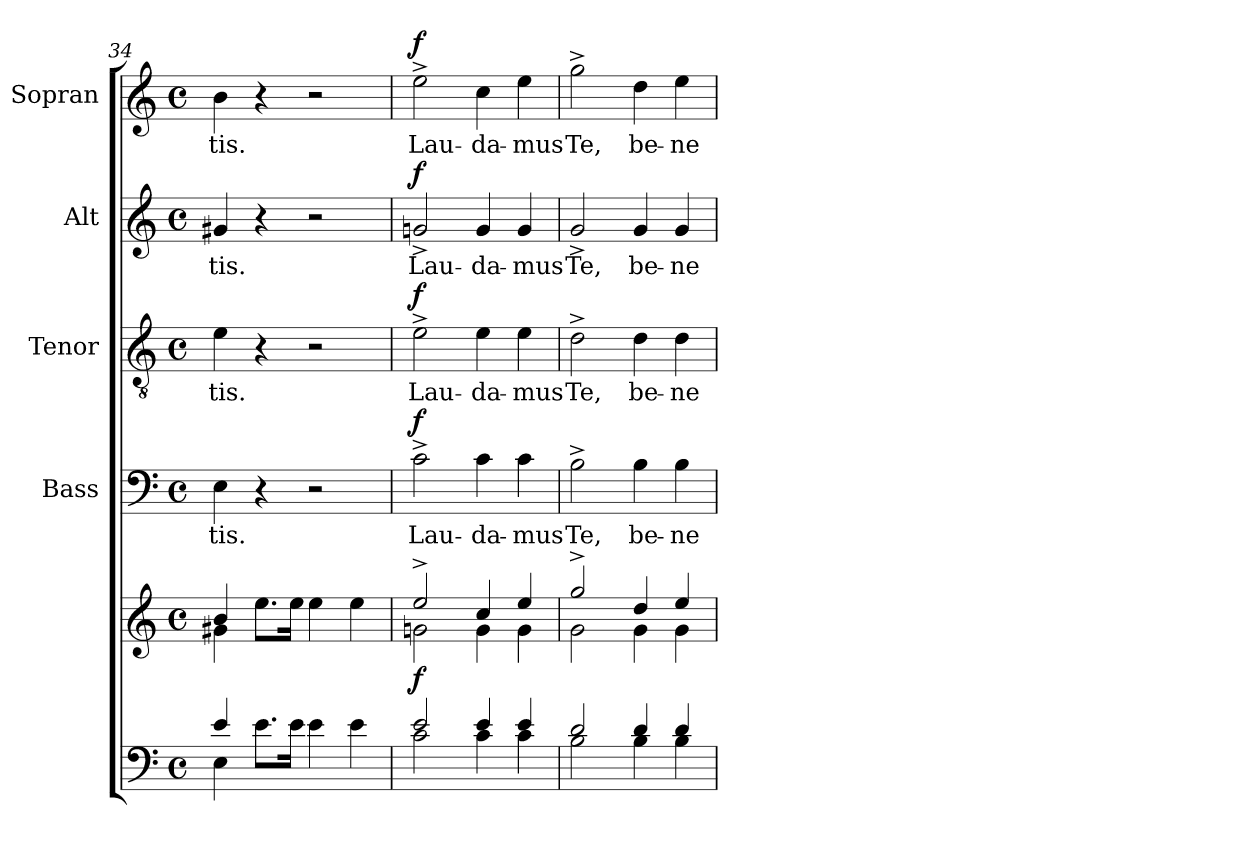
**kern	**kern	**dynam	**kern	**text	**dynam	**kern	**text	**dynam	**kern	**text	**dynam	**kern	**text	**dynam
*part5	*part5	*part5	*part4	*part4	*part4	*part3	*part3	*part3	*part2	*part2	*part2	*part1	*part1	*part1
*staff6	*staff5	*staff5/6	*staff4	*staff4	*staff4	*staff3	*staff3	*staff3	*staff2	*staff2	*staff2	*staff1	*staff1	*staff1
*	*	*	*I"Bass	*	*	*I"Tenor	*	*	*I"Alt	*	*	*I"Sopran	*	*
*	*	*	*I'B.	*	*	*I'T.	*	*	*I'A.	*	*	*I'S.	*	*
*clefF4	*clefG2	*	*clefF4	*	*	*clefGv2	*	*	*clefG2	*	*	*clefG2	*	*
*k[]	*k[]	*	*k[]	*	*	*k[]	*	*	*k[]	*	*	*k[]	*	*
*C:	*C:	*	*C:	*	*	*C:	*	*	*C:	*	*	*C:	*	*
*M4/4	*M4/4	*	*M4/4	*	*	*M4/4	*	*	*M4/4	*	*	*M4/4	*	*
*met(c)	*met(c)	*	*met(c)	*	*	*met(c)	*	*	*met(c)	*	*	*met(c)	*	*
=34	=34	=34	=34	=34	=34	=34	=34	=34	=34	=34	=34	=34	=34	=34
*^	*^	*	*	*	*	*	*	*	*	*	*	*	*	*
!	!	!	!	!	!	!LO:LY:b	!	!	!LO:LY:b	!	!	!LO:LY:b	!	!	!LO:LY:b	!
4e/	4E\	4b/	4g#X\	.	4E\	-tis.	.	4e\	-tis.	.	4g#X/	-tis.	.	4b\	-tis.	.
8.e\L	2.ryy	8.ee\L	2.ryy	.	4r	.	.	4r	.	.	4r	.	.	4r	.	.
16e\Jk	.	16ee\Jk	.	.	.	.	.	.	.	.	.	.	.	.	.	.
4e\	.	4ee\	.	.	2r	.	.	2r	.	.	2r	.	.	2r	.	.
4e\	.	4ee\	.	.	.	.	.	.	.	.	.	.	.	.	.	.
=35	=35	=35	=35	=35	=35	=35	=35	=35	=35	=35	=35	=35	=35	=35	=35	=35
!	!	!	!	!LO:DY:b	!	!LO:LY:b	!LO:DY:a	!	!LO:LY:b	!LO:DY:a	!	!LO:LY:b	!LO:DY:a	!	!LO:LY:b	!LO:DY:a
2e/	2c\	2ee^>/	2gn\	f	2c^>\	Lau-	f	2e^>\	Lau-	f	2gn^>/	Lau-	f	2ee^>\	Lau-	f
!	!	!	!	!	!	!LO:LY:b	!	!	!LO:LY:b	!	!	!LO:LY:b	!	!	!LO:LY:b	!
4e/	4c\	4cc/	4g\	.	4c\	-da-	.	4e\	-da-	.	4g/	-da-	.	4cc\	-da-	.
!	!	!	!	!	!	!LO:LY:b	!	!	!LO:LY:b	!	!	!LO:LY:b	!	!	!LO:LY:b	!
4e/	4c\	4ee/	4g\	.	4c\	-mus	.	4e\	-mus	.	4g/	-mus	.	4ee\	-mus	.
=36	=36	=36	=36	=36	=36	=36	=36	=36	=36	=36	=36	=36	=36	=36	=36	=36
!	!	!	!	!	!	!LO:LY:b	!	!	!LO:LY:b	!	!	!LO:LY:b	!	!	!LO:LY:b	!
2d/	2B\	2gg^>/	2g\	.	2B^>\	Te,	.	2d^>\	Te,	.	2g^>/	Te,	.	2gg^>\	Te,	.
!	!	!	!	!	!	!LO:LY:b	!	!	!LO:LY:b	!	!	!LO:LY:b	!	!	!LO:LY:b	!
4d/	4B\	4dd/	4g\	.	4B\	be-	.	4d\	be-	.	4g/	be-	.	4dd\	be-	.
!	!	!	!	!	!	!LO:LY:b	!	!	!LO:LY:b	!	!	!LO:LY:b	!	!	!LO:LY:b	!
4d/	4B\	4ee/	4g\	.	4B\	-ne-	.	4d\	-ne-	.	4g/	-ne-	.	4ee\	-ne-	.
*v	*v	*	*	*	*	*	*	*	*	*	*	*	*	*	*	*
*	*v	*v	*	*	*	*	*	*	*	*	*	*	*	*	*
=	=	=	=	=	=	=	=	=	=	=	=	=	=	=
*-	*-	*-	*-	*-	*-	*-	*-	*-	*-	*-	*-	*-	*-	*-
